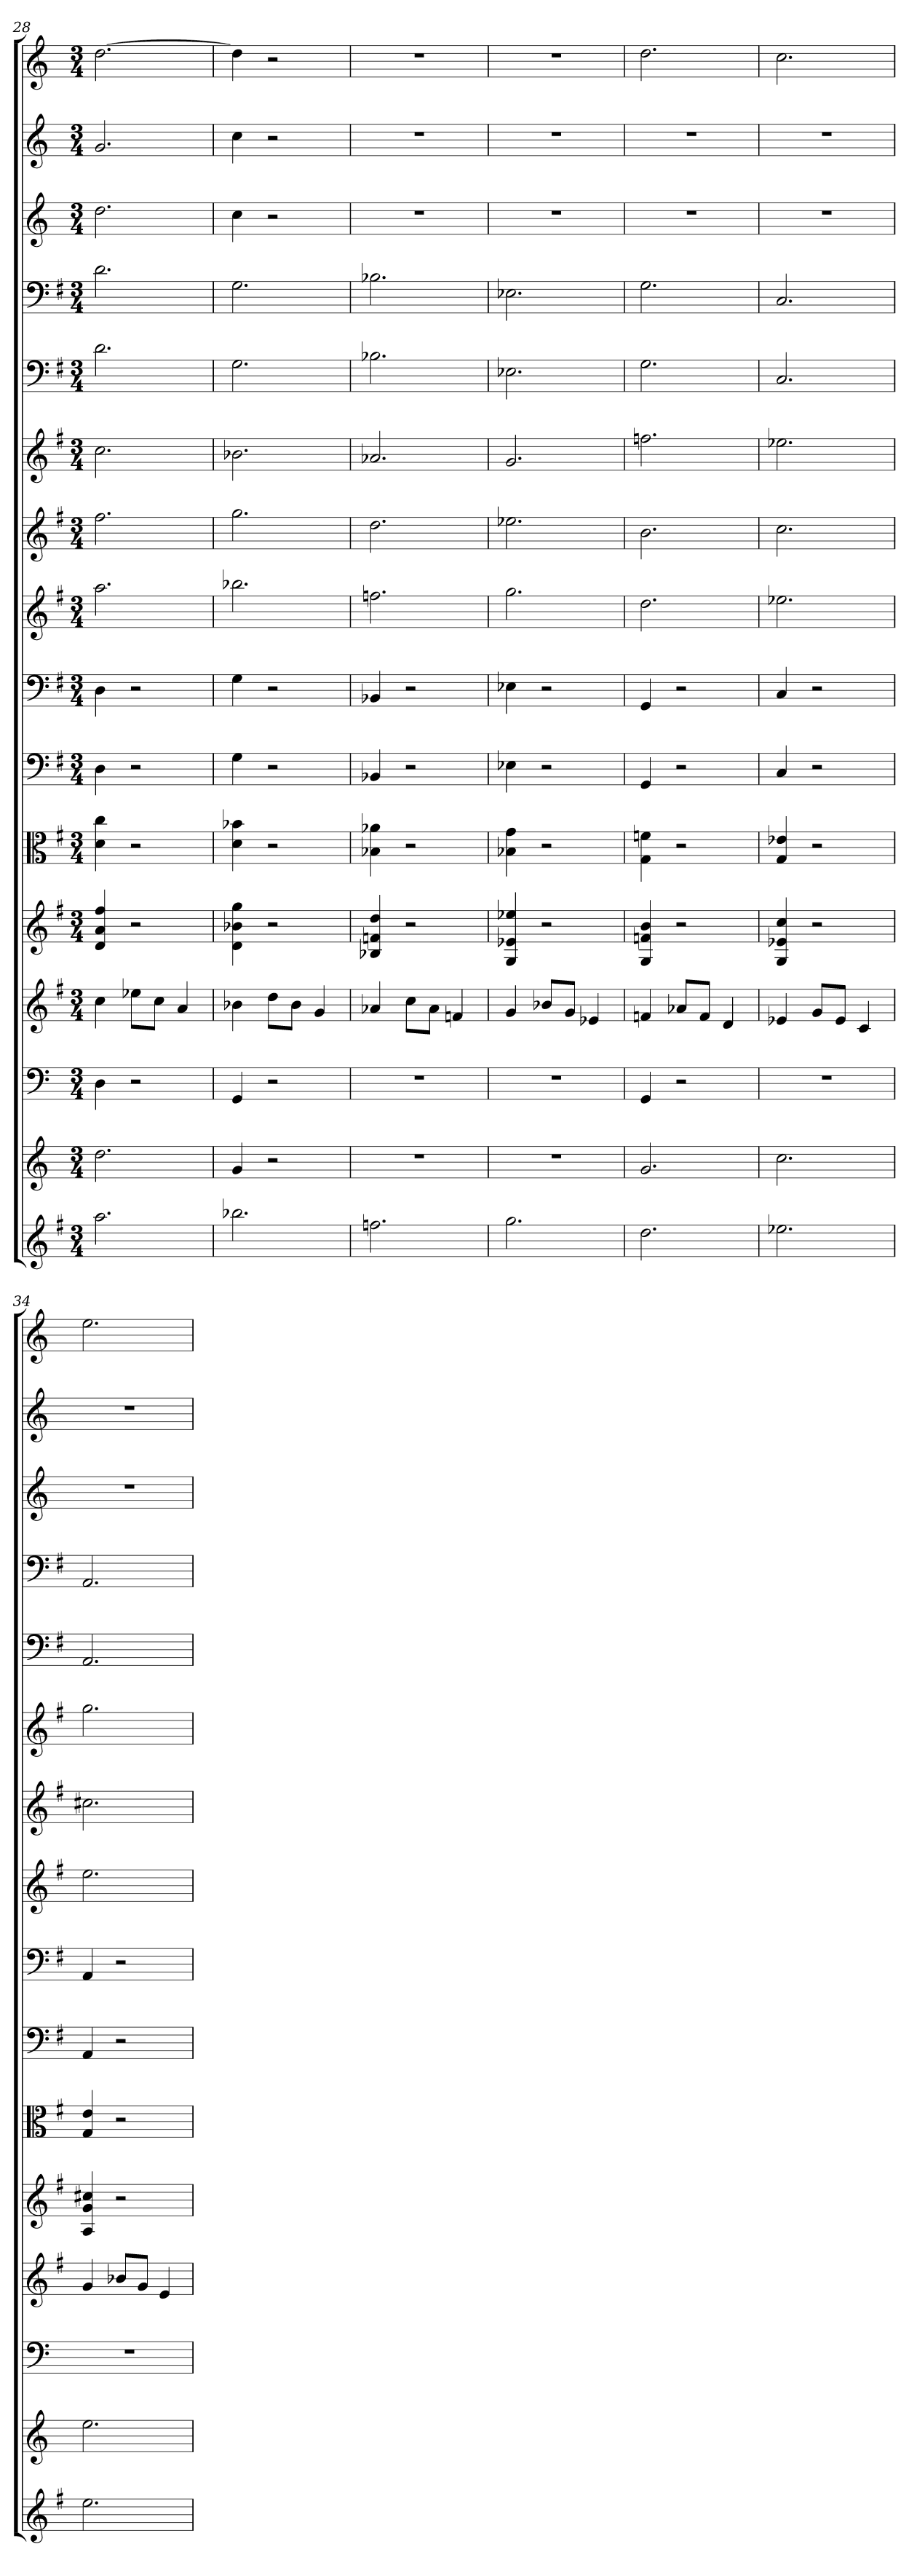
**kern	**kern	**kern	**kern	**kern	**kern	**kern	**kern	**kern	**kern	**kern	**kern	**kern	**kern	**kern	**kern
*part16	*part15	*part14	*part13	*part12	*part11	*part10	*part9	*part8	*part7	*part6	*part5	*part4	*part3	*part2	*part1
*staff16	*staff15	*staff14	*staff13	*staff12	*staff11	*staff10	*staff9	*staff8	*staff7	*staff6	*staff5	*staff4	*staff3	*staff2	*staff1
*	*	*clefF4	*	*	*clefC3	*clefF4	*clefF4	*	*	*	*clefF4	*clefF4	*	*	*
*k[f#]	*k[]	*k[]	*k[f#]	*k[f#]	*k[f#]	*k[f#]	*k[f#]	*k[f#]	*k[f#]	*k[f#]	*k[f#]	*k[f#]	*k[]	*k[]	*k[]
*M3/4	*M3/4	*M3/4	*M3/4	*M3/4	*M3/4	*M3/4	*M3/4	*M3/4	*M3/4	*M3/4	*M3/4	*M3/4	*M3/4	*M3/4	*M3/4
=28	=28	=28	=28	=28	=28	=28	=28	=28	=28	=28	=28	=28	=28	=28	=28
2.aa	2.dd	4D	4cc	4d 4a 4ff#	4d 4cc	4D	4D	2.aa	2.ff#	2.cc	2.d	2.d	2.dd	2.g	[2.dd
.	.	2r	8ee-XL	2r	2r	2r	2r	.	.	.	.	.	.	.	.
.	.	.	8ccJ	.	.	.	.	.	.	.	.	.	.	.	.
.	.	.	4a	.	.	.	.	.	.	.	.	.	.	.	.
=29	=29	=29	=29	=29	=29	=29	=29	=29	=29	=29	=29	=29	=29	=29	=29
2.bb-X	4g	4GG	4b-X	4d 4b-X 4gg	4d 4b-X	4G	4G	2.bb-X	2.gg	2.b-X	2.G	2.G	4cc	4cc	4dd]
.	2r	2r	8ddL	2r	2r	2r	2r	.	.	.	.	.	2r	2r	2r
.	.	.	8b-J	.	.	.	.	.	.	.	.	.	.	.	.
.	.	.	4g	.	.	.	.	.	.	.	.	.	.	.	.
=30	=30	=30	=30	=30	=30	=30	=30	=30	=30	=30	=30	=30	=30	=30	=30
2.ffn	2.r	2.r	4a-X	4B-X 4fn 4dd	4B-X 4a-X	4BB-X	4BB-X	2.ffn	2.dd	2.a-X	2.B-X	2.B-X	2.r	2.r	2.r
.	.	.	8ccL	2r	2r	2r	2r	.	.	.	.	.	.	.	.
.	.	.	8a-J	.	.	.	.	.	.	.	.	.	.	.	.
.	.	.	4fn	.	.	.	.	.	.	.	.	.	.	.	.
=31	=31	=31	=31	=31	=31	=31	=31	=31	=31	=31	=31	=31	=31	=31	=31
2.gg	2.r	2.r	4g	4G 4e-X 4ee-X	4B-X 4g	4E-X	4E-X	2.gg	2.ee-X	2.g	2.E-X	2.E-X	2.r	2.r	2.r
.	.	.	8b-XL	2r	2r	2r	2r	.	.	.	.	.	.	.	.
.	.	.	8gJ	.	.	.	.	.	.	.	.	.	.	.	.
.	.	.	4e-X	.	.	.	.	.	.	.	.	.	.	.	.
=32	=32	=32	=32	=32	=32	=32	=32	=32	=32	=32	=32	=32	=32	=32	=32
2.dd	2.g	4GG	4fn	4G 4fn 4b	4G 4fn	4GG	4GG	2.dd	2.b	2.ffn	2.G	2.G	2.r	2.r	2.dd
.	.	2r	8a-XL	2r	2r	2r	2r	.	.	.	.	.	.	.	.
.	.	.	8fJ	.	.	.	.	.	.	.	.	.	.	.	.
.	.	.	4d	.	.	.	.	.	.	.	.	.	.	.	.
=33	=33	=33	=33	=33	=33	=33	=33	=33	=33	=33	=33	=33	=33	=33	=33
2.ee-X	2.cc	2.r	4e-X	4G 4e-X 4cc	4G 4e-X	4C	4C	2.ee-X	2.cc	2.ee-X	2.C	2.C	2.r	2.r	2.cc
.	.	.	8gL	2r	2r	2r	2r	.	.	.	.	.	.	.	.
.	.	.	8e-J	.	.	.	.	.	.	.	.	.	.	.	.
.	.	.	4c	.	.	.	.	.	.	.	.	.	.	.	.
=34	=34	=34	=34	=34	=34	=34	=34	=34	=34	=34	=34	=34	=34	=34	=34
2.ee	2.ee	2.r	4g	4A 4g 4cc#X	4G 4e	4AA	4AA	2.ee	2.cc#X	2.gg	2.AA	2.AA	2.r	2.r	2.ee
.	.	.	8b-XL	2r	2r	2r	2r	.	.	.	.	.	.	.	.
.	.	.	8gJ	.	.	.	.	.	.	.	.	.	.	.	.
.	.	.	4e	.	.	.	.	.	.	.	.	.	.	.	.
=	=	=	=	=	=	=	=	=	=	=	=	=	=	=	=
*-	*-	*-	*-	*-	*-	*-	*-	*-	*-	*-	*-	*-	*-	*-	*-
